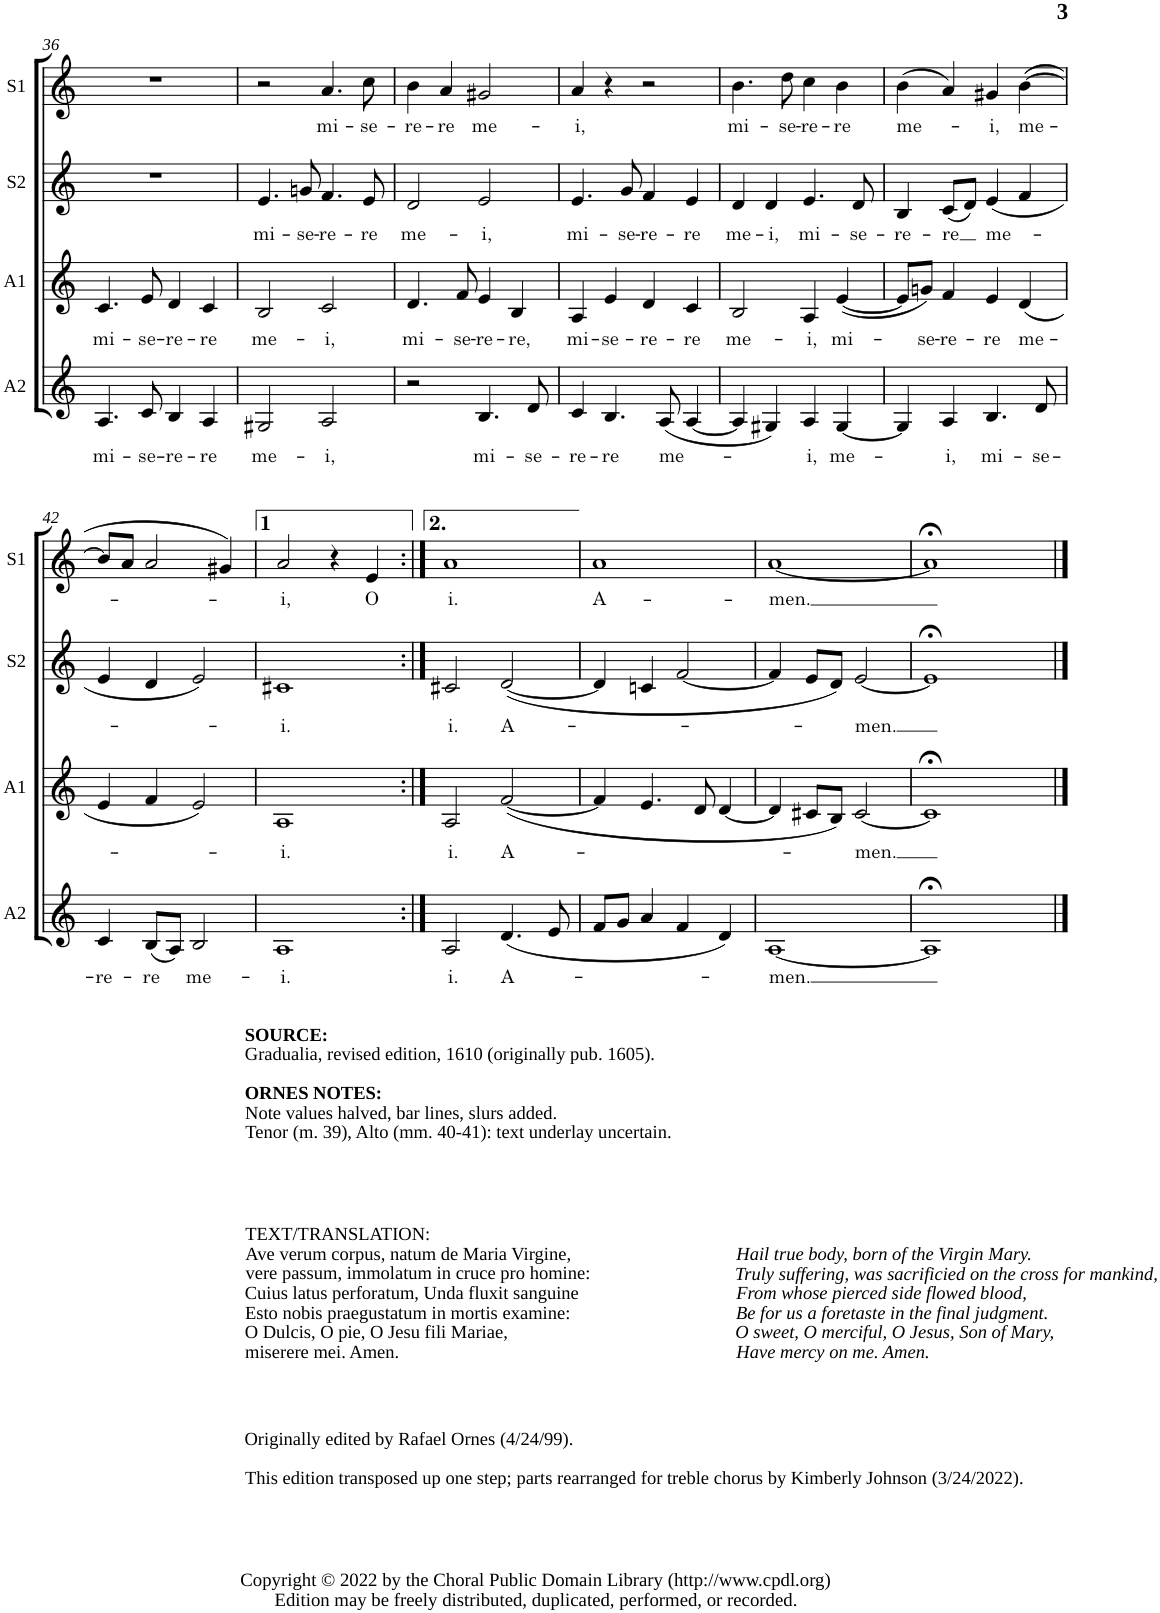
**kern	**text	**kern	**text	**kern	**text	**kern	**text
*part4	*part4	*part3	*part3	*part2	*part2	*part1	*part1
*staff4	*staff4	*staff3	*staff3	*staff2	*staff2	*staff1	*staff1
*I"Alto II	*	*I"Alto I	*	*I"Soprano II	*	*I"Soprano I	*
*I'A2	*	*I'A1	*	*I'S2	*	*I'S1	*
!!LO:PB:g=z
*clefG2	*	*clefG2	*	*clefG2	*	*clefG2	*
*k[]	*	*k[]	*	*k[]	*	*k[]	*
*M4/4	*	*M4/4	*	*M4/4	*	*M4/4	*
*met(c)	*	*met(c)	*	*met(c)	*	*met(c)	*
=36	=36	=36	=36	=36	=36	=36	=36
!	!LO:LY:b	!	!LO:LY:b	!	!	!	!
4.A/	mi-	4.c/	mi-	1r	.	1r	.
!	!LO:LY:b	!	!LO:LY:b	!	!	!	!
8c/	-se-	8e/	-se-	.	.	.	.
!	!LO:LY:b	!	!LO:LY:b	!	!	!	!
4B/	-re-	4d/	-re-	.	.	.	.
!	!LO:LY:b	!	!LO:LY:b	!	!	!	!
4A/	-re	4c/	-re	.	.	.	.
=37	=37	=37	=37	=37	=37	=37	=37
!	!LO:LY:b	!	!LO:LY:b	!	!LO:LY:b	!	!
2G#X/	me-	2B/	me-	4.e/	mi-	2r	.
!	!	!	!	!	!LO:LY:b	!	!
.	.	.	.	8gn/	-se-	.	.
!	!LO:LY:b	!	!LO:LY:b	!	!LO:LY:b	!	!LO:LY:b
2A/	-i,	2c/	-i,	4.f/	-re-	4.a/	mi-
!	!	!	!	!	!LO:LY:b	!	!LO:LY:b
.	.	.	.	8e/	-re	8cc\	-se-
=38	=38	=38	=38	=38	=38	=38	=38
!	!	!	!LO:LY:b	!	!LO:LY:b	!	!LO:LY:b
2r	.	4.d/	mi-	2d/	me-	4b\	-re-
!	!	!	!	!	!	!	!LO:LY:b
.	.	.	.	.	.	4a/	-re
!	!	!	!LO:LY:b	!	!	!	!
.	.	8f/	-se-	.	.	.	.
!	!LO:LY:b	!	!LO:LY:b	!	!LO:LY:b	!	!LO:LY:b
4.B/	mi-	4e/	-re-	2e/	-i,	2g#X/	me-
!	!	!	!LO:LY:b	!	!	!	!
.	.	4B/	-re,	.	.	.	.
!	!LO:LY:b	!	!	!	!	!	!
8d/	-se-	.	.	.	.	.	.
=39	=39	=39	=39	=39	=39	=39	=39
!	!LO:LY:b	!	!LO:LY:b	!	!LO:LY:b	!	!LO:LY:b
4c/	-re-	4A/	mi-	4.e/	mi-	4a/	-i,
!	!LO:LY:b	!	!LO:LY:b	!	!	!	!
4.B/	-re	4e/	-se-	.	.	4r	.
!	!	!	!	!	!LO:LY:b	!	!
.	.	.	.	8g/	-se-	.	.
!	!	!	!LO:LY:b	!	!LO:LY:b	!	!
.	.	4d/	-re-	4f/	-re-	2r	.
!	!LO:LY:b	!	!	!	!	!	!
(8A/	me-	.	.	.	.	.	.
!	!	!	!LO:LY:b	!	!LO:LY:b	!	!
[4A/	.	4c/	-re	4e/	-re	.	.
=40	=40	=40	=40	=40	=40	=40	=40
!	!	!	!LO:LY:b	!	!LO:LY:b	!	!LO:LY:b
4A/]	.	2B/	me-	4d/	me-	4.b\	mi-
!	!LO:LY:b	!	!	!	!LO:LY:b	!	!
4G#X/)	-­	.	.	4d/	-i,	.	.
!	!	!	!	!	!	!	!LO:LY:b
.	.	.	.	.	.	8dd\	-se-
!	!LO:LY:b	!	!LO:LY:b	!	!LO:LY:b	!	!LO:LY:b
4A/	i,	4A/	-i,	4.e/	mi-	4cc\	-re-
!	!LO:LY:b	!	!LO:LY:b	!	!	!	!LO:LY:b
[4G#/	me-	([4e/	mi-	.	.	4b\	-re
!	!	!	!	!	!LO:LY:b	!	!
.	.	.	.	8d/	-se-	.	.
=41	=41	=41	=41	=41	=41	=41	=41
!	!LO:LY:b	!	!LO:LY:b	!	!LO:LY:b	!	!LO:LY:b
4G#/]	-­	8e/L]	-­	4B/	­re-	(4b\	me-
!	!	!	!LO:LY:b	!	!	!	!
.	.	8gn/J)	se-	.	.	.	.
!	!LO:LY:b	!	!LO:LY:b	!	!LO:LY:b	!	!
4A/	i,	4f/	-re-	(8c/L	-re	4a/)	.
.	.	.	.	8d/J)	.	.	.
!	!LO:LY:b	!	!LO:LY:b	!	!LO:LY:b	!	!LO:LY:b
4.B/	mi-	4e/	-re	(4e/	me-	4g#X/	-i,
!	!	!	!LO:LY:b	!	!	!	!LO:LY:b
.	.	(4d/	me-	4f/	.	([4b\	me-
!	!LO:LY:b	!	!	!	!	!	!
8d/	-se-	.	.	.	.	.	.
!!LO:LB:g=z
=42	=42	=42	=42	=42	=42	=42	=42
!	!LO:LY:b	!	!	!	!	!	!
4c/	-re-	4e/	.	4e/	.	8b/L]	.
.	.	.	.	.	.	8a/J	.
!	!LO:LY:b	!	!LO:LY:b	!	!LO:LY:b	!	!LO:LY:b
(8B/L	-re	4f/	-­-	4d/	-­-	2a/	-­-
8A/J)	.	.	.	.	.	.	.
!	!LO:LY:b	!	!	!	!	!	!
2B/	me-	2e/)	.	2e/)	.	.	.
.	.	.	.	.	.	4g#X/)	.
=43	=43	=43	=43	=43	=43	=43	=43
!	!LO:LY:b	!	!LO:LY:b	!	!LO:LY:b	!	!LO:LY:b
1A	-i.	1A	-i.	1c#X	-i.	2a/	-i,
.	.	.	.	.	.	4r	.
!	!	!	!	!	!	!	!LO:LY:b
.	.	.	.	.	.	4e/	O
=44:|!	=44:|!	=44:|!	=44:|!	=44:|!	=44:|!	=44:|!	=44:|!
!	!LO:LY:b	!	!LO:LY:b	!	!LO:LY:b	!	!LO:LY:b
2A/	­i.	2A/	­i.	2c#X/	­i.	1a	­i.
!	!LO:LY:b	!	!LO:LY:b	!	!LO:LY:b	!	!
(4.d/	A-	([2f/	A-	([2d/	A-	.	.
8e/	.	.	.	.	.	.	.
=45	=45	=45	=45	=45	=45	=45	=45
!	!	!	!	!	!	!	!LO:LY:b
8f/L	.	4f/]	.	4d/]	.	1a	A-
8g/J	.	.	.	.	.	.	.
!	!	!	!LO:LY:b	!	!	!	!
4a/	.	4.e/	-­	4cn/	.	.	.
4f/	.	.	.	[2f/	.	.	.
.	.	8d/	.	.	.	.	.
!LO:TX:b:i:t=Hail true body, born of the Virgin Mary.	!	!	!	!	!	!	!
!LO:TX:b:t=Truly suffering, was sacrificied on the cross for mankind,	!	!	!	!	!	!	!
!LO:TX:b:t=From whose pierced side flowed blood,	!	!	!	!	!	!	!
!LO:TX:b:t=Be for us a foretaste in the final judgment.	!	!	!	!	!	!	!
!LO:TX:b:t=O sweet, O merciful, O Jesus, Son of Mary,	!	!	!	!	!	!	!
!LO:TX:b:t=Have mercy on me. Amen.	!	!	!	!	!	!	!
!	!	!	!LO:LY:b	!	!	!	!
4d/)	.	[4d/	­-	.	.	.	.
=46	=46	=46	=46	=46	=46	=46	=46
!LO:TX:b:B:t=SOURCE&colon;	!	!	!	!	!	!	!
!LO:TX:b:t=Gradualia, revised edition, 1610 (originally pub. 1605).	!	!	!	!	!	!	!
!LO:TX:b:B:t=ORNES NOTES&colon;	!	!	!	!	!	!	!
!LO:TX:b:t=Note values halved, bar lines, slurs added.	!	!	!	!	!	!	!
!LO:TX:b:t=Tenor (m. 39), Alto (mm. 40-41)&colon; text underlay uncertain.	!	!	!	!	!	!	!
!LO:TX:b:t=TEXT/TRANSLATION&colon;	!	!	!	!	!	!	!
!LO:TX:b:t=Ave verum corpus, natum de Maria Virgine,	!	!	!	!	!	!	!
!LO:TX:b:t=vere passum, immolatum in cruce pro homine&colon;	!	!	!	!	!	!	!
!LO:TX:b:t=Cuius latus perforatum, Unda fluxit sanguine	!	!	!	!	!	!	!
!LO:TX:b:t=Esto nobis praegustatum in mortis examine&colon;	!	!	!	!	!	!	!
!LO:TX:b:t=O Dulcis, O pie, O Jesu fili Mariae,	!	!	!	!	!	!	!
!LO:TX:b:t=miserere mei. Amen.	!	!	!	!	!	!	!
!LO:TX:b:t=Originally edited by Rafael Ornes (4/24/99).	!	!	!	!	!	!	!
!LO:TX:b:t=This edition transposed up one step; parts rearranged for treble chorus by Kimberly Johnson (3/24/2022).	!	!	!	!	!	!	!
!	!LO:LY:b	!	!	!	!	!	!LO:LY:b
[1A	-men.	4d/]	.	4f/]	.	[1a	-men.
.	.	8c#X/L	.	8e/L	.	.	.
.	.	8B/J)	.	8d/J)	.	.	.
!	!	!	!LO:LY:b	!	!LO:LY:b	!	!
.	.	[2c#/	-men.	[2e/	-men.	.	.
=47	=47	=47	=47	=47	=47	=47	=47
1A;<]	.	1c#;<]	.	1e;<]	.	1a;<]	.
==	==	==	==	==	==	==	==
*-	*-	*-	*-	*-	*-	*-	*-
